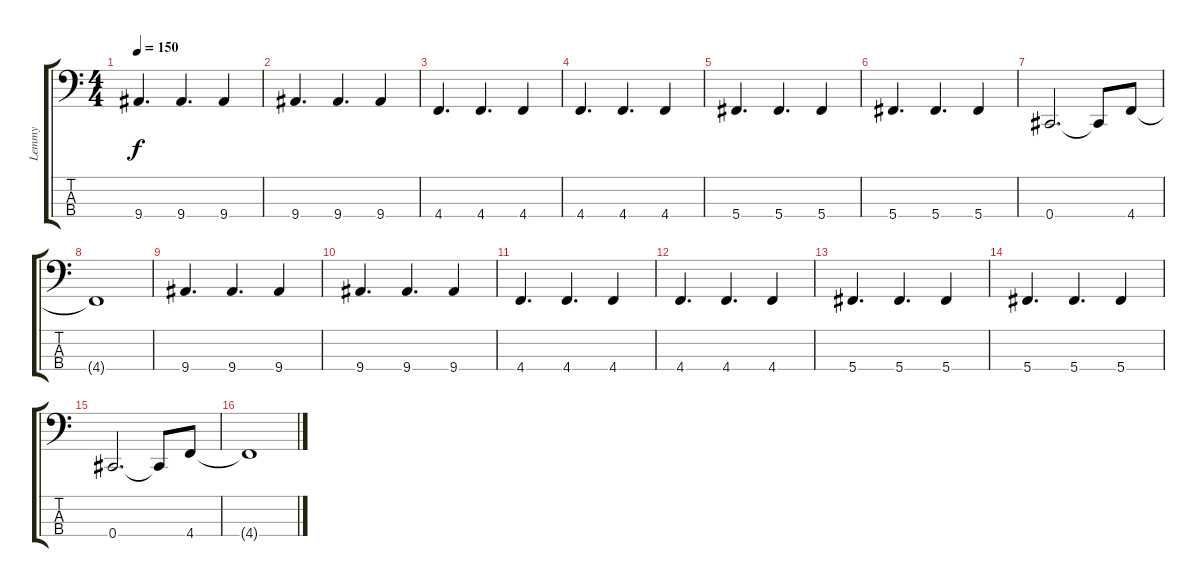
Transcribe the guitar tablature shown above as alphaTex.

\track ("Lemmy" "Lemmy") {instrument overdrivenguitar}
\staff {score tabs}
\tuning (Gb2 Db2 Ab1 Db1) {hide}
\ts (4 4)
\tempo 150
\clef f4
\ks c
9.4.4{d dy f} 9.4.4{d} 9.4.4 |
9.4.4{d} 9.4.4{d} 9.4.4 |
4.4.4{d} 4.4.4{d} 4.4.4 |
4.4.4{d} 4.4.4{d} 4.4.4 |
5.4.4{d} 5.4.4{d} 5.4.4 |
5.4.4{d} 5.4.4{d} 5.4.4 |
0.4.2{d} 0.4{t}.8 4.4.8 |
4.4{t}.1 |
9.4.4{d} 9.4.4{d} 9.4.4 |
9.4.4{d} 9.4.4{d} 9.4.4 |
4.4.4{d} 4.4.4{d} 4.4.4 |
4.4.4{d} 4.4.4{d} 4.4.4 |
5.4.4{d} 5.4.4{d} 5.4.4 |
5.4.4{d} 5.4.4{d} 5.4.4 |
0.4.2{d} 0.4{t}.8 4.4.8 |
4.4{t}.1
